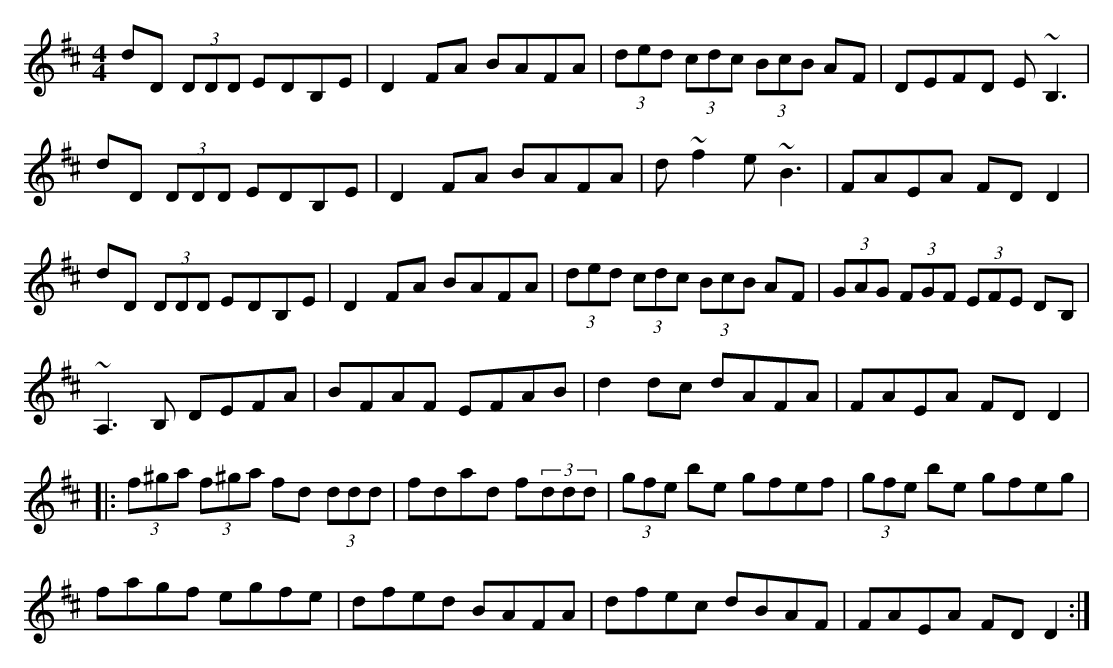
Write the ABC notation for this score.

X:1
M:4/4
K:D
dD (3DDD EDB,E|D2FA BAFA|(3ded (3cdc (3BcB AF|DEFD E~B,3|
dD (3DDD EDB,E|D2FA BAFA|d~f2 e~B3|FAEA FDD2|
dD (3DDD EDB,E|D2FA BAFA|(3ded (3cdc (3BcB AF|(3GAG (3FGF (3EFE DB,|
~A,3B, DEFA|BFAF EFAB|d2dc dAFA|FAEA FDD2|
|:(3f^ga (3f^ga fd (3ddd|fdad f(3ddd|(3gfe be gfef|(3gfe be gfeg|
fagf egfe|dfed BAFA|dfec dBAF|FAEA FDD2:|
